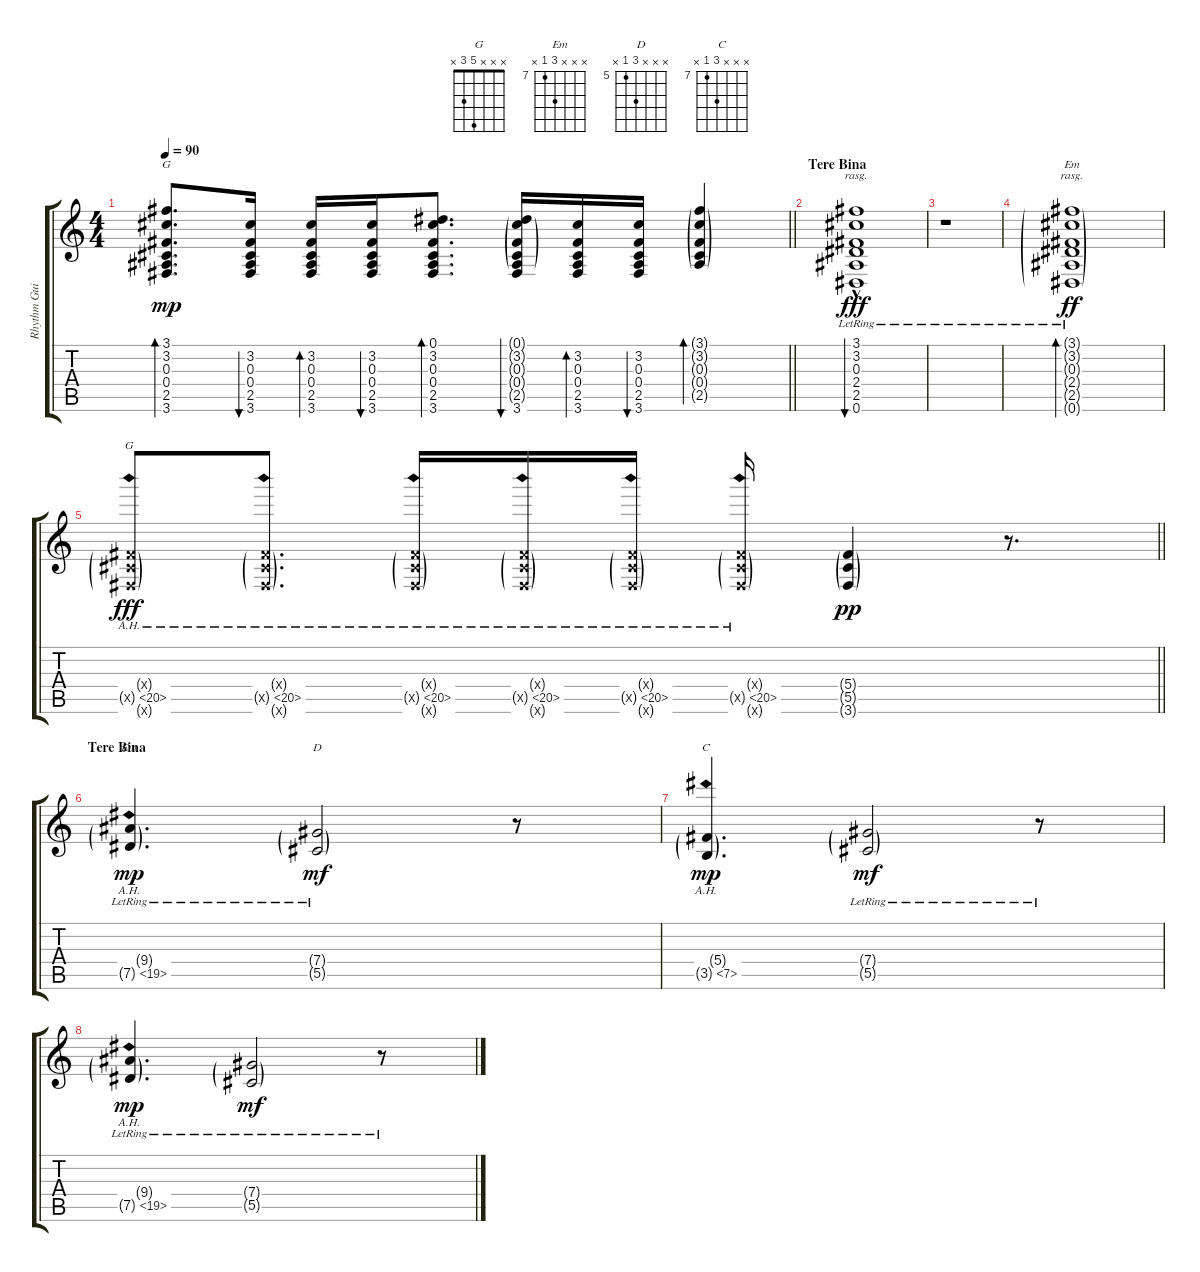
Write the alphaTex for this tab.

\track ("Rhythm Guitar" "Rhythm Gui") {instrument acousticguitarnylon}
\staff {score tabs}
\tuning (Eb4 Bb3 Gb3 Db3 Ab2 Eb2) {hide}
\chord ("G" 3 3 0 2 3 x) {barre 3}
\chord ("Em" 0 0 0 2 2 0)
\chord ("G" x x x 5 3 x)
\chord ("Em" x x x 9 7 x) {firstfret 7}
\chord ("D" x x x 7 5 x) {firstfret 5}
\chord ("C" x x x 9 7 x) {firstfret 7}
\ts (4 4)
\tempo 90
\clef g2
\barLineRight lightlight
\ks c
(3.1 3.2 0.3 0.4 2.5 3.6).8{d bd 60 ch "G" dy mp} (3.2 0.3 0.4 2.5 3.6).16{bu 60} (3.2 0.3 0.4 2.5 3.6).16{bd 60} (3.2 0.3 0.4 2.5 3.6).16{bu 60} (0.1 3.2 0.3 0.4 2.5 3.6).8{d bd 60} (0.1{g} 3.2{g} 0.3{g} 0.4{g} 2.5{g} 3.6).16{bu 60} (3.2 0.3 0.4 2.5 3.6).16{bd 60} (3.2 0.3 0.4 2.5 3.6).16{bu 60} (3.1{g} 3.2{g} 0.3{g} 0.4{g} 2.5{g}).4{bd 60} |
\section ("" "Tere Bina")
(3.1{hac lr} 3.2{hac lr} 0.3{hac lr} 2.4{hac lr} 2.5{hac lr} 0.6{hac lr}).1{bu 240 rasg ii dy fff} |
r.1 |
(3.1{g lr} 3.2{g lr} 0.3{g lr} 2.4{g lr} 2.5{g lr} 0.6{g lr}).1{bd 240 ch "Em" rasg ii dy ff} |
\barLineRight lightlight
(5.4{g x} 5.5{ah 15 g x} 3.6{g x}).8{ch "G" dy fff instrument overdrivenguitar} (5.4{g x} 5.5{ah 15 g x} 3.6{g x}).8{d instrument overdrivenguitar} (5.4{g x} 5.5{ah 15 g x} 3.6{g x}).16{instrument overdrivenguitar} (5.4{g x} 5.5{ah 15 g x} 3.6{g x}).16{instrument overdrivenguitar} (5.4{g x} 5.5{ah 15 g x} 3.6{g x}).16{instrument overdrivenguitar} (5.4{g x} 5.5{ah 15 g x} 3.6{g x}).16{instrument overdrivenguitar} (5.4{g} 5.5{g} 3.6{g}).4{dy pp} r.8{d} |
\section ("" "Tere Bina")
(9.4{g lr} 7.5{ah 12 g lr}).4{d ch "Em" dy mp volume 8 instrument distortionguitar} (7.4{g lr} 5.5{g lr}).2{ch "D" dy mf} r.8 |
(5.4{g} 3.5{ah 4 g}).4{d ch "C" dy mp volume 8 instrument distortionguitar} (7.4{g lr} 5.5{g lr}).2{dy mf} r.8 |
(9.4{g lr} 7.5{ah 12 g lr}).4{d dy mp volume 8 instrument distortionguitar} (7.4{g lr} 5.5{g lr}).2{dy mf} r.8
